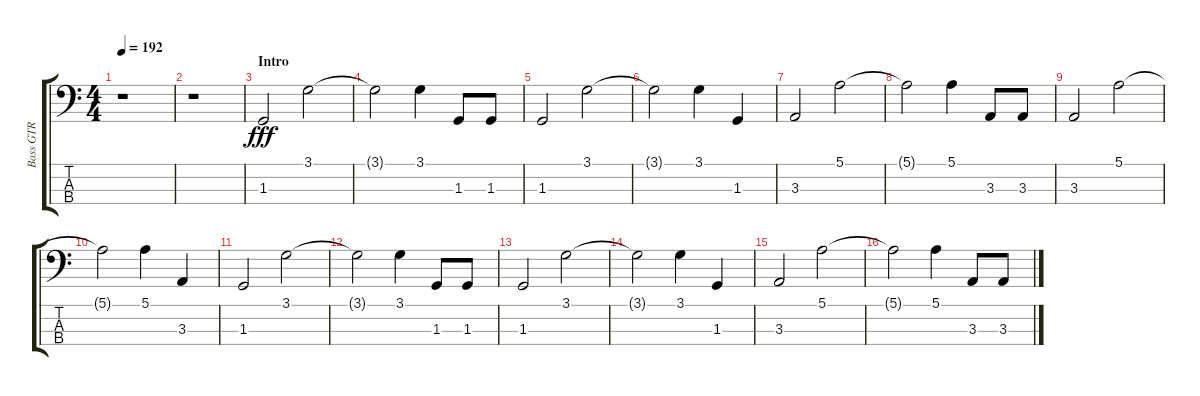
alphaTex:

\track ("Bass GTR" "Bass GTR") {instrument electricbassfinger}
\staff {score tabs}
\tuning (E2 B1 Gb1 B0) {hide}
\ts (4 4)
\tempo 192
\clef f4
\ks aminor
r.1{dy fff instrument electricbassfinger} |
r.1 |
\section ("" "Intro")
1.3.2 3.1.2 |
3.1{t}.2 3.1.4 1.3.8 1.3.8 |
1.3.2 3.1.2 |
3.1{t}.2 3.1.4 1.3.4 |
3.3.2 5.1.2 |
5.1{t}.2 5.1.4 3.3.8 3.3.8 |
3.3.2 5.1.2 |
5.1{t}.2 5.1.4 3.3.4 |
1.3.2 3.1.2 |
3.1{t}.2 3.1.4 1.3.8 1.3.8 |
1.3.2 3.1.2 |
3.1{t}.2 3.1.4 1.3.4 |
3.3.2 5.1.2 |
5.1{t}.2 5.1.4 3.3.8 3.3.8
